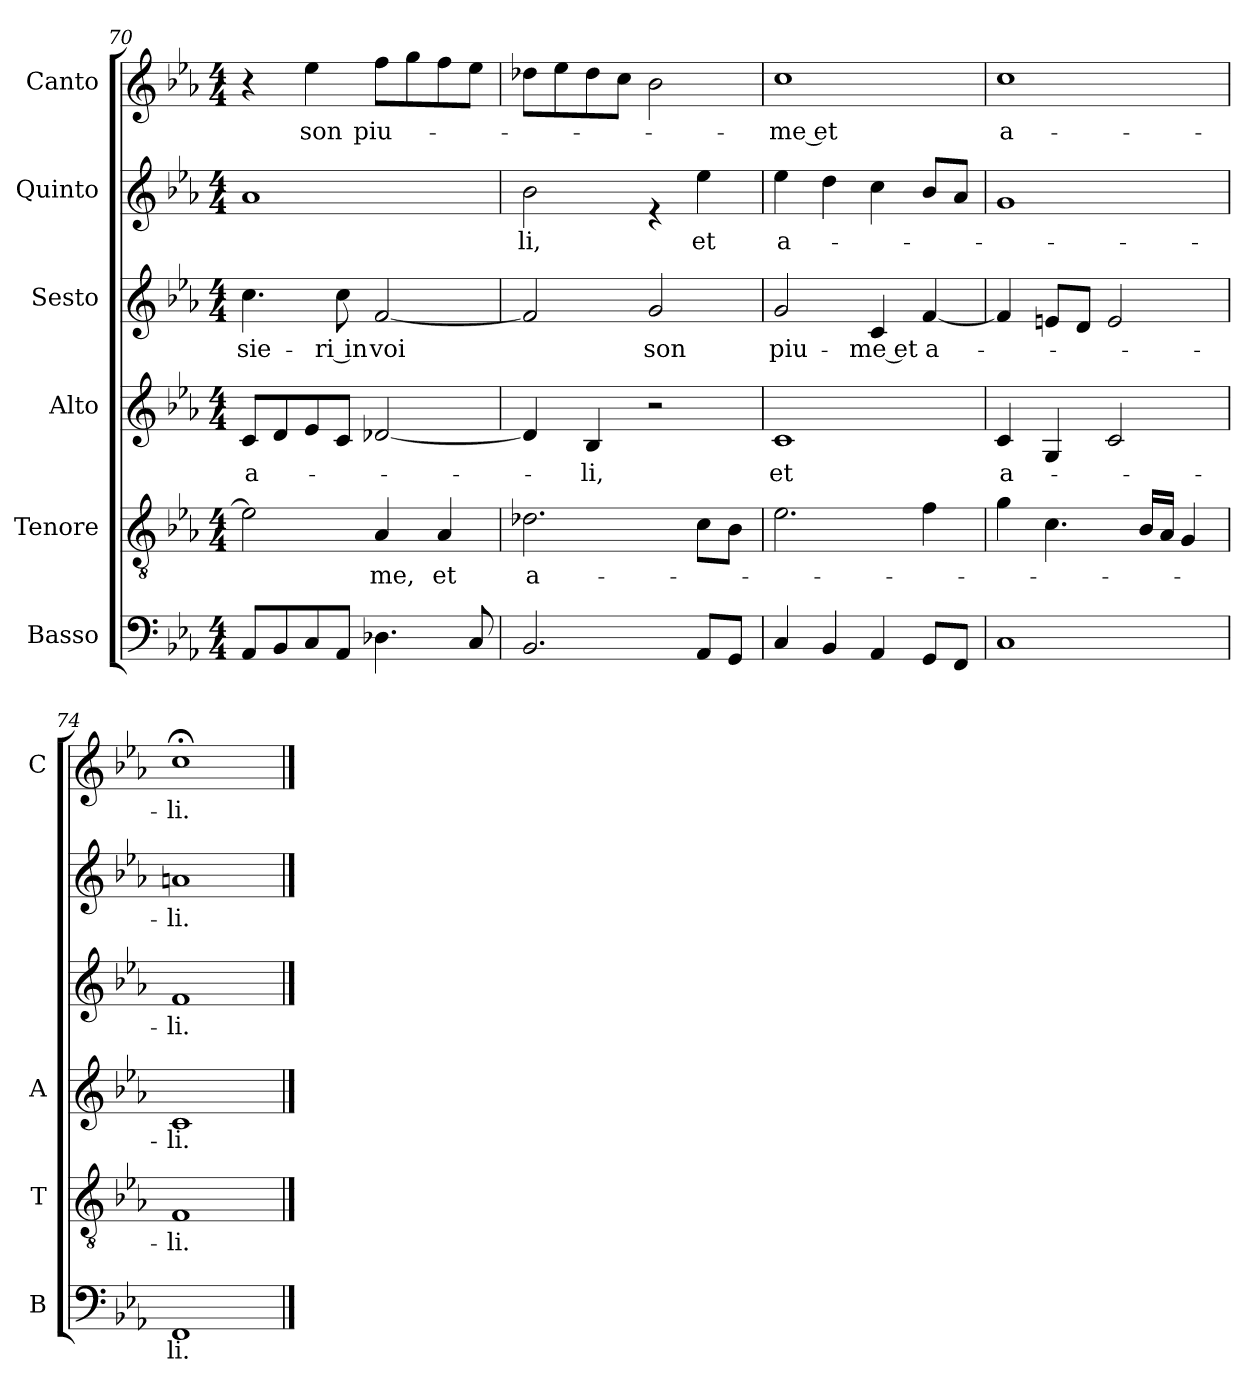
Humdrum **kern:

**kern	**text	**kern	**text	**kern	**text	**kern	**text	**kern	**text	**kern	**text
*part6	*part6	*part5	*part5	*part4	*part4	*part3	*part3	*part2	*part2	*part1	*part1
*staff6	*staff6	*staff5	*staff5	*staff4	*staff4	*staff3	*staff3	*staff2	*staff2	*staff1	*staff1
*I"Basso	*	*I"Tenore	*	*I"Alto	*	*I"Sesto	*	*I"Quinto	*	*I"Canto	*
*I'B	*	*I'T	*	*I'A	*	*	*	*	*	*I'C	*
*clefF4	*	*clefGv2	*	*clefG2	*	*clefG2	*	*clefG2	*	*clefG2	*
*k[b-e-a-]	*	*k[b-e-a-]	*	*k[b-e-a-]	*	*k[b-e-a-]	*	*k[b-e-a-]	*	*k[b-e-a-]	*
*E-:	*	*E-:	*	*E-:	*	*E-:	*	*E-:	*	*E-:	*
*M4/4	*	*M4/4	*	*M4/4	*	*M4/4	*	*M4/4	*	*M4/4	*
=70	=70	=70	=70	=70	=70	=70	=70	=70	=70	=70	=70
!	!	!	!	!	!LO:LY:b	!	!LO:LY:b	!	!	!	!
8AA-/L	.	2e-\]	.	8c/L	a-	4.cc\	-sie-	1a-	.	4r	.
8BB-/	.	.	.	8d/	.	.	.	.	.	.	.
!	!	!	!	!	!	!	!	!	!	!	!LO:LY:b
8C/	.	.	.	8e-/	.	.	.	.	.	4ee-\	son
!	!	!	!	!	!	!	!LO:LY:b	!	!	!	!
8AA-/J	.	.	.	8c/J	.	8cc\	-ri in	.	.	.	.
!	!	!	!LO:LY:b	!	!	!	!LO:LY:b	!	!	!	!LO:LY:b
4.D-X\	.	4A-/	-me,	[2d-X/	.	[2f/	voi	.	.	8ff\L	piu-
.	.	.	.	.	.	.	.	.	.	8gg\	.
!	!	!	!LO:LY:b	!	!	!	!	!	!	!	!
.	.	4A-/	et	.	.	.	.	.	.	8ff\	.
8C/	.	.	.	.	.	.	.	.	.	8ee-\J	.
=71	=71	=71	=71	=71	=71	=71	=71	=71	=71	=71	=71
!	!	!	!LO:LY:b	!	!	!	!	!	!LO:LY:b	!	!
2.BB-/	.	2.d-X\	a-	4d-/]	.	2f/]	.	2b-\	-li,	8dd-X\L	.
.	.	.	.	.	.	.	.	.	.	8ee-\	.
!	!	!	!	!	!LO:LY:b	!	!	!	!	!	!
.	.	.	.	4B-/	-li,	.	.	.	.	8dd-\	.
.	.	.	.	.	.	.	.	.	.	8cc\J	.
!	!	!	!	!	!	!	!LO:LY:b	!	!	!	!
.	.	.	.	2r	.	2g/	son	4re	.	2b-\	.
!	!	!	!	!	!	!	!	!	!LO:LY:b	!	!
8AA-/L	.	8c\L	.	.	.	.	.	4ee-\	et	.	.
8GG/J	.	8B-\J	.	.	.	.	.	.	.	.	.
=72	=72	=72	=72	=72	=72	=72	=72	=72	=72	=72	=72
!	!	!	!	!	!LO:LY:b	!	!LO:LY:b	!	!LO:LY:b	!	!LO:LY:b
4C/	.	2.e-\	.	1c	et	2g/	piu-	4ee-\	a-	1cc	-me et
4BB-/	.	.	.	.	.	.	.	4dd\	.	.	.
!	!	!	!	!	!	!	!LO:LY:b	!	!	!	!
4AA-/	.	.	.	.	.	4c/	-me et	4cc\	.	.	.
!	!	!	!	!	!	!	!LO:LY:b	!	!	!	!
8GG/L	.	4f\	.	.	.	[4f/	a-	8b-/L	.	.	.
8FF/J	.	.	.	.	.	.	.	8a-/J	.	.	.
=73	=73	=73	=73	=73	=73	=73	=73	=73	=73	=73	=73
!	!	!	!	!	!LO:LY:b	!	!	!	!	!	!LO:LY:b
1C	.	4g\	.	4c/	a-	4f/]	.	1g	.	1cc	a-
.	.	4.c\	.	4G/	.	8en/L	.	.	.	.	.
.	.	.	.	.	.	8d/J	.	.	.	.	.
.	.	.	.	2c/	.	2e/	.	.	.	.	.
.	.	16B-/LL	.	.	.	.	.	.	.	.	.
.	.	16A-/JJ	.	.	.	.	.	.	.	.	.
.	.	4G/	.	.	.	.	.	.	.	.	.
=74	=74	=74	=74	=74	=74	=74	=74	=74	=74	=74	=74
!	!LO:LY:b	!	!LO:LY:b	!	!LO:LY:b	!	!LO:LY:b	!	!LO:LY:b	!	!LO:LY:b
1FF	-li.	1F	-li.	1c	-li.	1f	-li.	1an	-li.	1cc;<	-li.
==	==	==	==	==	==	==	==	==	==	==	==
*-	*-	*-	*-	*-	*-	*-	*-	*-	*-	*-	*-
